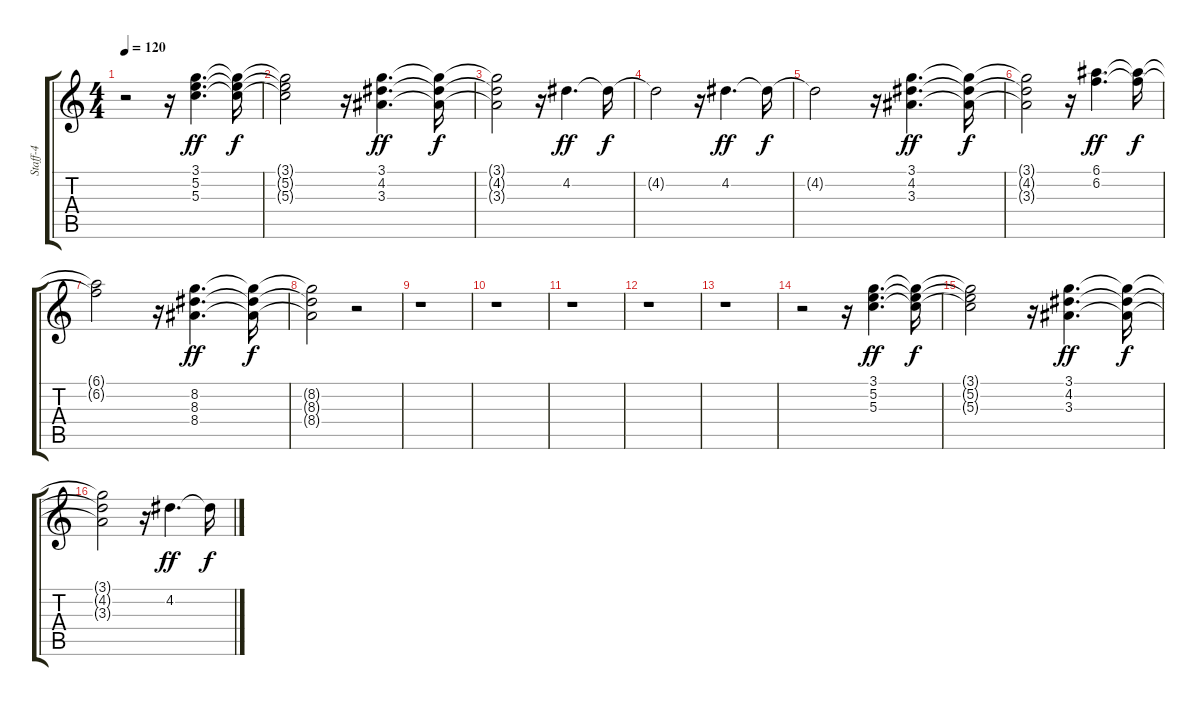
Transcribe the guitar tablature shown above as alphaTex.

\track ("Staff-4" "Staff-4") {instrument acousticguitarsteel}
\staff {score tabs}
\tuning (E4 B3 G3 D3 A2 E2) {hide}
\ts (4 4)
\tempo 120
\clef g2
\ks c
r.2{dy f} r.16 (3.1 5.2 5.3).4{d dy ff} (3.1{t} 5.2{t} 5.3{t}).16{dy f} |
(3.1{t} 5.2{t} 5.3{t}).2 r.16 (3.1 4.2 3.3).4{d dy ff} (3.1{t} 4.2{t} 3.3{t}).16{dy f} |
(3.1{t} 4.2{t} 3.3{t}).2 r.16 4.2.4{d dy ff} 4.2{t}.16{dy f} |
4.2{t}.2 r.16 4.2.4{d dy ff} 4.2{t}.16{dy f} |
4.2{t}.2 r.16 (3.1 4.2 3.3).4{d dy ff} (3.1{t} 4.2{t} 3.3{t}).16{dy f} |
(3.1{t} 4.2{t} 3.3{t}).2 r.16 (6.1 6.2).4{d dy ff} (6.1{t} 6.2{t}).16{dy f} |
(6.1{t} 6.2{t}).2 r.16 (8.2 8.3 8.4).4{d dy ff} (8.2{t} 8.3{t} 8.4{t}).16{dy f} |
(8.2{t} 8.3{t} 8.4{t}).2 r.2 |
r.1 |
r.1 |
r.1 |
r.1 |
r.1 |
r.2 r.16 (3.1 5.2 5.3).4{d dy ff} (3.1{t} 5.2{t} 5.3{t}).16{dy f} |
(3.1{t} 5.2{t} 5.3{t}).2 r.16 (3.1 4.2 3.3).4{d dy ff} (3.1{t} 4.2{t} 3.3{t}).16{dy f} |
(3.1{t} 4.2{t} 3.3{t}).2 r.16 4.2.4{d dy ff} 4.2{t}.16{dy f}
